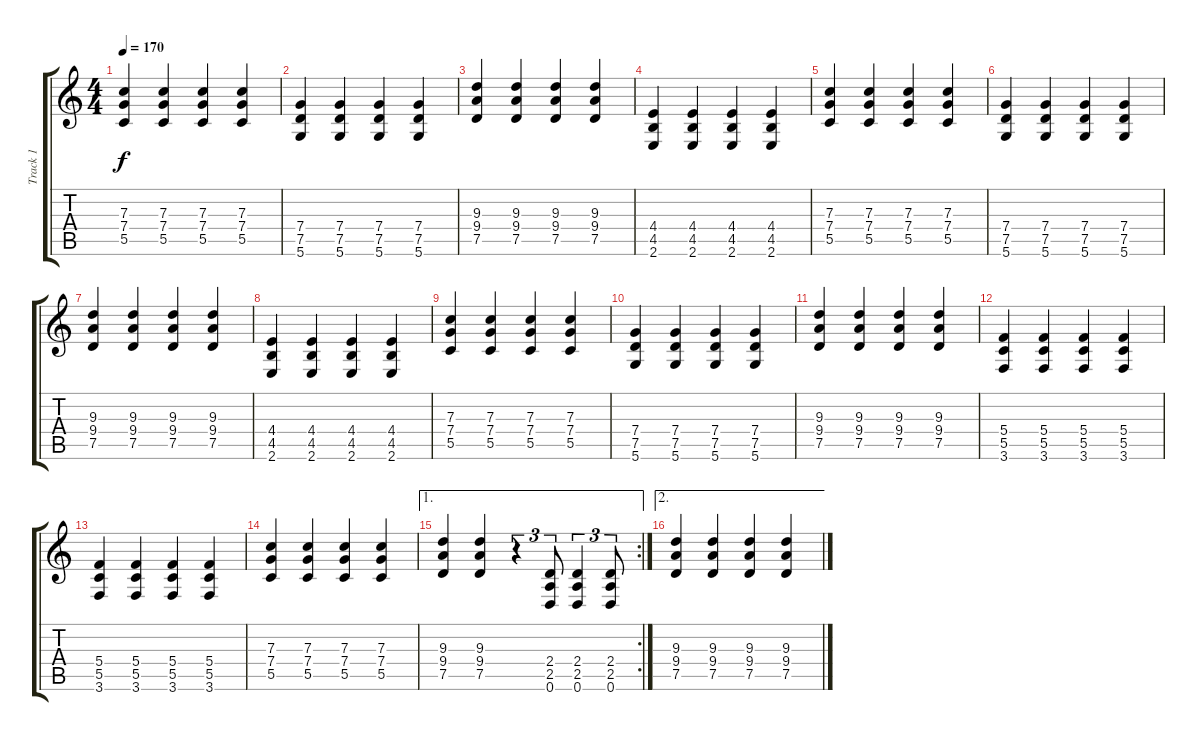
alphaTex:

\track ("Track 1" "Track 1") {instrument distortionguitar}
\staff {score tabs}
\tuning (D4 A3 F3 C3 G2 D2) {hide}
\ts (4 4)
\tempo 170
\clef g2
\ks c
(7.3 7.4 5.5).4{dy f} (7.3 7.4 5.5).4 (7.3 7.4 5.5).4 (7.3 7.4 5.5).4 |
(7.4 7.5 5.6).4 (7.4 7.5 5.6).4 (7.4 7.5 5.6).4 (7.4 7.5 5.6).4 |
(9.3 9.4 7.5).4 (9.3 9.4 7.5).4 (9.3 9.4 7.5).4 (9.3 9.4 7.5).4 |
(4.4 4.5 2.6).4 (4.4 4.5 2.6).4 (4.4 4.5 2.6).4 (4.4 4.5 2.6).4 |
(7.3 7.4 5.5).4 (7.3 7.4 5.5).4 (7.3 7.4 5.5).4 (7.3 7.4 5.5).4 |
(7.4 7.5 5.6).4 (7.4 7.5 5.6).4 (7.4 7.5 5.6).4 (7.4 7.5 5.6).4 |
(9.3 9.4 7.5).4 (9.3 9.4 7.5).4 (9.3 9.4 7.5).4 (9.3 9.4 7.5).4 |
(4.4 4.5 2.6).4 (4.4 4.5 2.6).4 (4.4 4.5 2.6).4 (4.4 4.5 2.6).4 |
(7.3 7.4 5.5).4 (7.3 7.4 5.5).4 (7.3 7.4 5.5).4 (7.3 7.4 5.5).4 |
(7.4 7.5 5.6).4 (7.4 7.5 5.6).4 (7.4 7.5 5.6).4 (7.4 7.5 5.6).4 |
(9.3 9.4 7.5).4 (9.3 9.4 7.5).4 (9.3 9.4 7.5).4 (9.3 9.4 7.5).4 |
(5.4 5.5 3.6).4 (5.4 5.5 3.6).4 (5.4 5.5 3.6).4 (5.4 5.5 3.6).4 |
(5.4 5.5 3.6).4 (5.4 5.5 3.6).4 (5.4 5.5 3.6).4 (5.4 5.5 3.6).4 |
(7.3 7.4 5.5).4 (7.3 7.4 5.5).4 (7.3 7.4 5.5).4 (7.3 7.4 5.5).4 |
\ae 1
\rc 2
(9.3 9.4 7.5).4 (9.3 9.4 7.5).4 r.4{tu (3 2)} (2.4 2.5 0.6).8{tu (3 2)} (2.4 2.5 0.6).4{tu (3 2)} (2.4 2.5 0.6).8{tu (3 2)} |
\ae 2
(9.3 9.4 7.5).4 (9.3 9.4 7.5).4 (9.3 9.4 7.5).4 (9.3 9.4 7.5).4
